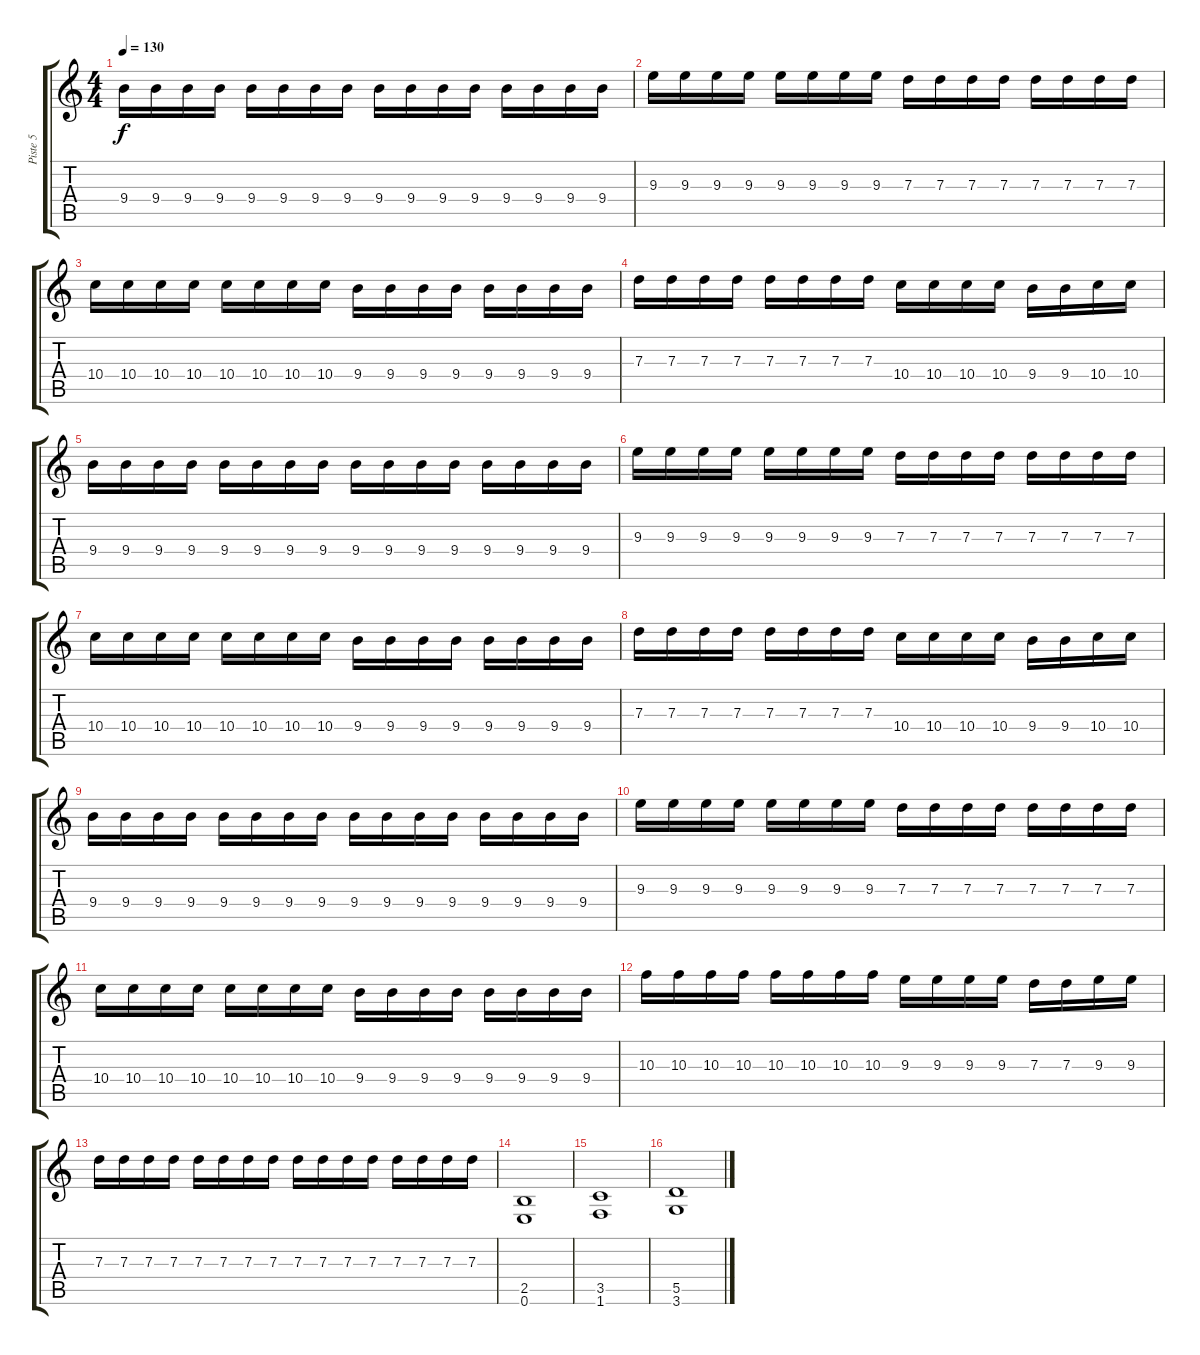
\track ("Piste 5" "Piste 5") {instrument distortionguitar}
\staff {score tabs}
\tuning (E4 B3 G3 D3 A2 E2) {hide}
\ts (4 4)
\tempo 130
\clef g2
\ks c
9.4.16{dy f} 9.4.16 9.4.16 9.4.16 9.4.16 9.4.16 9.4.16 9.4.16 9.4.16 9.4.16 9.4.16 9.4.16 9.4.16 9.4.16 9.4.16 9.4.16 |
9.3.16 9.3.16 9.3.16 9.3.16 9.3.16 9.3.16 9.3.16 9.3.16 7.3.16 7.3.16 7.3.16 7.3.16 7.3.16 7.3.16 7.3.16 7.3.16 |
10.4.16 10.4.16 10.4.16 10.4.16 10.4.16 10.4.16 10.4.16 10.4.16 9.4.16 9.4.16 9.4.16 9.4.16 9.4.16 9.4.16 9.4.16 9.4.16 |
7.3.16 7.3.16 7.3.16 7.3.16 7.3.16 7.3.16 7.3.16 7.3.16 10.4.16 10.4.16 10.4.16 10.4.16 9.4.16 9.4.16 10.4.16 10.4.16 |
9.4.16 9.4.16 9.4.16 9.4.16 9.4.16 9.4.16 9.4.16 9.4.16 9.4.16 9.4.16 9.4.16 9.4.16 9.4.16 9.4.16 9.4.16 9.4.16 |
9.3.16 9.3.16 9.3.16 9.3.16 9.3.16 9.3.16 9.3.16 9.3.16 7.3.16 7.3.16 7.3.16 7.3.16 7.3.16 7.3.16 7.3.16 7.3.16 |
10.4.16 10.4.16 10.4.16 10.4.16 10.4.16 10.4.16 10.4.16 10.4.16 9.4.16 9.4.16 9.4.16 9.4.16 9.4.16 9.4.16 9.4.16 9.4.16 |
7.3.16 7.3.16 7.3.16 7.3.16 7.3.16 7.3.16 7.3.16 7.3.16 10.4.16 10.4.16 10.4.16 10.4.16 9.4.16 9.4.16 10.4.16 10.4.16 |
9.4.16 9.4.16 9.4.16 9.4.16 9.4.16 9.4.16 9.4.16 9.4.16 9.4.16 9.4.16 9.4.16 9.4.16 9.4.16 9.4.16 9.4.16 9.4.16 |
9.3.16 9.3.16 9.3.16 9.3.16 9.3.16 9.3.16 9.3.16 9.3.16 7.3.16 7.3.16 7.3.16 7.3.16 7.3.16 7.3.16 7.3.16 7.3.16 |
10.4.16 10.4.16 10.4.16 10.4.16 10.4.16 10.4.16 10.4.16 10.4.16 9.4.16 9.4.16 9.4.16 9.4.16 9.4.16 9.4.16 9.4.16 9.4.16 |
10.3.16 10.3.16 10.3.16 10.3.16 10.3.16 10.3.16 10.3.16 10.3.16 9.3.16 9.3.16 9.3.16 9.3.16 7.3.16 7.3.16 9.3.16 9.3.16 |
7.3.16 7.3.16 7.3.16 7.3.16 7.3.16 7.3.16 7.3.16 7.3.16 7.3.16 7.3.16 7.3.16 7.3.16 7.3.16 7.3.16 7.3.16 7.3.16 |
(2.5 0.6).1 |
(3.5 1.6).1 |
(5.5 3.6).1
